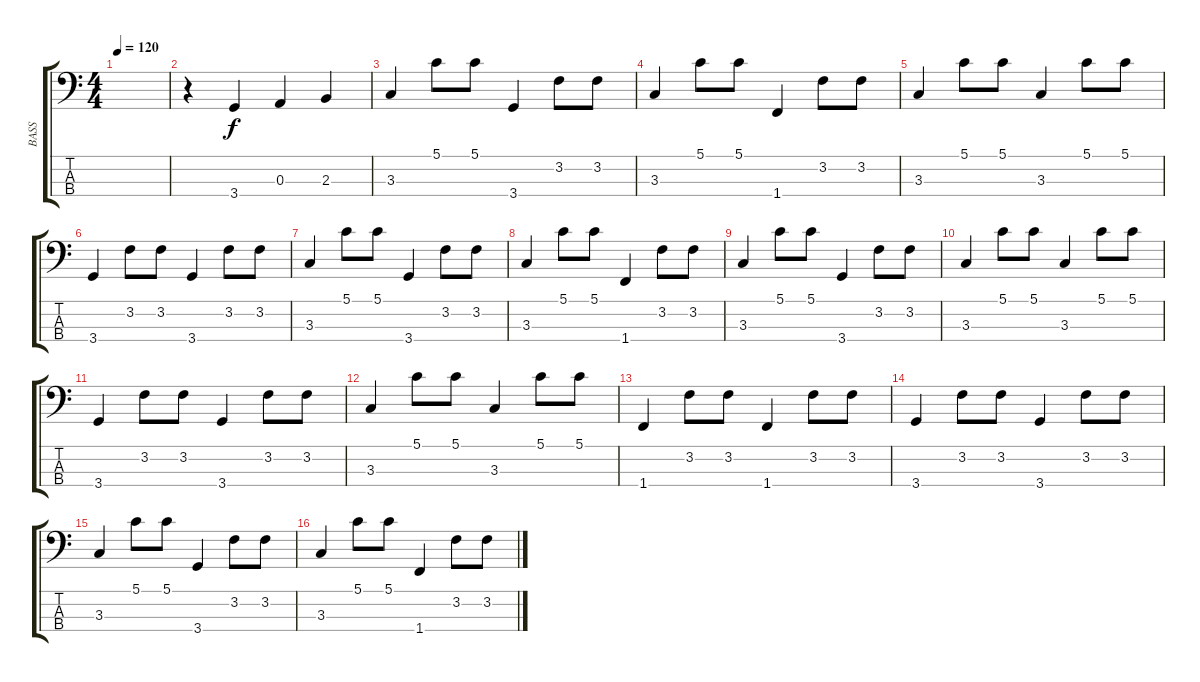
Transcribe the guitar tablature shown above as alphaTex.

\track ("BASS" "BASS") {instrument electricbassfinger}
\staff {score tabs}
\tuning (G2 D2 A1 E1) {hide}
\ts (4 4)
\tempo 120
\clef f4
\ks c
|
r.4 3.4.4 0.3.4 2.3.4 |
3.3.4 5.1.8 5.1.8 3.4.4 3.2.8 3.2.8 |
3.3.4 5.1.8 5.1.8 1.4.4 3.2.8 3.2.8 |
3.3.4 5.1.8 5.1.8 3.3.4 5.1.8 5.1.8 |
3.4.4 3.2.8 3.2.8 3.4.4 3.2.8 3.2.8 |
3.3.4 5.1.8 5.1.8 3.4.4 3.2.8 3.2.8 |
3.3.4 5.1.8 5.1.8 1.4.4 3.2.8 3.2.8 |
3.3.4 5.1.8 5.1.8 3.4.4 3.2.8 3.2.8 |
3.3.4 5.1.8 5.1.8 3.3.4 5.1.8 5.1.8 |
3.4.4 3.2.8 3.2.8 3.4.4 3.2.8 3.2.8 |
3.3.4 5.1.8 5.1.8 3.3.4 5.1.8 5.1.8 |
1.4.4 3.2.8 3.2.8 1.4.4 3.2.8 3.2.8 |
3.4.4 3.2.8 3.2.8 3.4.4 3.2.8 3.2.8 |
3.3.4 5.1.8 5.1.8 3.4.4 3.2.8 3.2.8 |
3.3.4 5.1.8 5.1.8 1.4.4 3.2.8 3.2.8
